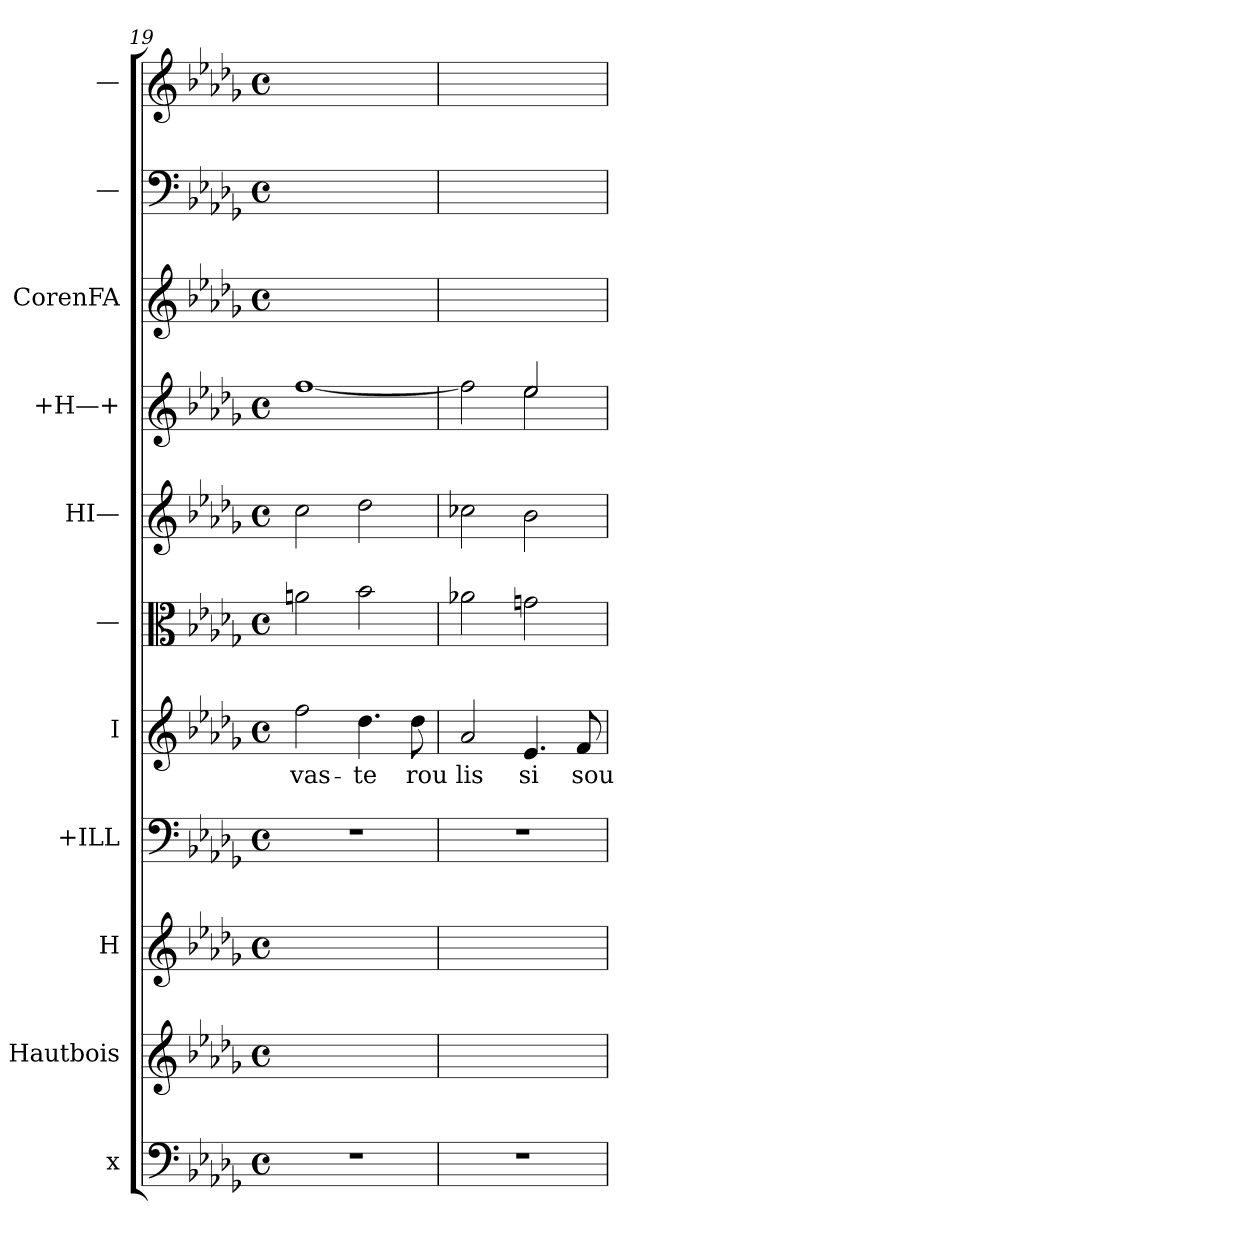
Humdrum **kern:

**kern	**kern	**kern	**kern	**kern	**text	**kern	**kern	**kern	**kern	**kern	**kern
*part11	*part10	*part9	*part8	*part7	*part7	*part6	*part5	*part4	*part3	*part2	*part1
*staff11	*staff10	*staff9	*staff8	*staff7	*staff7	*staff6	*staff5	*staff4	*staff3	*staff2	*staff1
*I"x	*I"Hautbois	*I"H	*I"+ILL	*I"I	*	*I"—	*I"HI—	*I"+H—+	*I"CorenFA	*I"—	*I"—
*clefF4	*clefG2	*clefG2	*clefF4	*clefG2	*	*clefC3	*clefG2	*clefG2	*clefG2	*clefF4	*clefG2
*k[b-e-a-d-g-]	*k[b-e-a-d-g-]	*k[b-e-a-d-g-]	*k[b-e-a-d-g-]	*k[b-e-a-d-g-]	*	*k[b-e-a-d-g-]	*k[b-e-a-d-g-]	*k[b-e-a-d-g-]	*k[b-e-a-d-g-]	*k[b-e-a-d-g-]	*k[b-e-a-d-g-]
*M4/4	*M4/4	*M4/4	*M4/4	*M4/4	*	*M4/4	*M4/4	*M4/4	*M4/4	*M4/4	*M4/4
*met(c)	*met(c)	*met(c)	*met(c)	*met(c)	*	*met(c)	*met(c)	*met(c)	*met(c)	*met(c)	*met(c)
=19	=19	=19	=19	=19	=19	=19	=19	=19	=19	=19	=19
1r	1ryy	1ryy	1r	2ffi\	vas-	2ani\	2cci\	[1ffi/	1ryy	1ryy	1ryy
.	.	.	.	4.dd-i\	te	2b-i\	2dd-i\	.	.	.	.
.	.	.	.	8dd-i\	rou	.	.	.	.	.	.
=20	=20	=20	=20	=20	=20	=20	=20	=20	=20	=20	=20
*	*	*	*	*	*	*	*	*^	*	*	*
1r	1ryy	1ryy	1r	2a-i/	lis	2a-Xi\	2cc-Xi\	2ffi\]	2ryy	1ryy	1ryy	1ryy
.	.	.	.	4.e-i/	si	2gni\	2b-i\	2ee-i/	2ee-j\	.	.	.
.	.	.	.	8fi/	sou-	.	.	.	.	.	.	.
*	*	*	*	*	*	*	*	*v	*v	*	*	*
=	=	=	=	=	=	=	=	=	=	=	=
*-	*-	*-	*-	*-	*-	*-	*-	*-	*-	*-	*-
